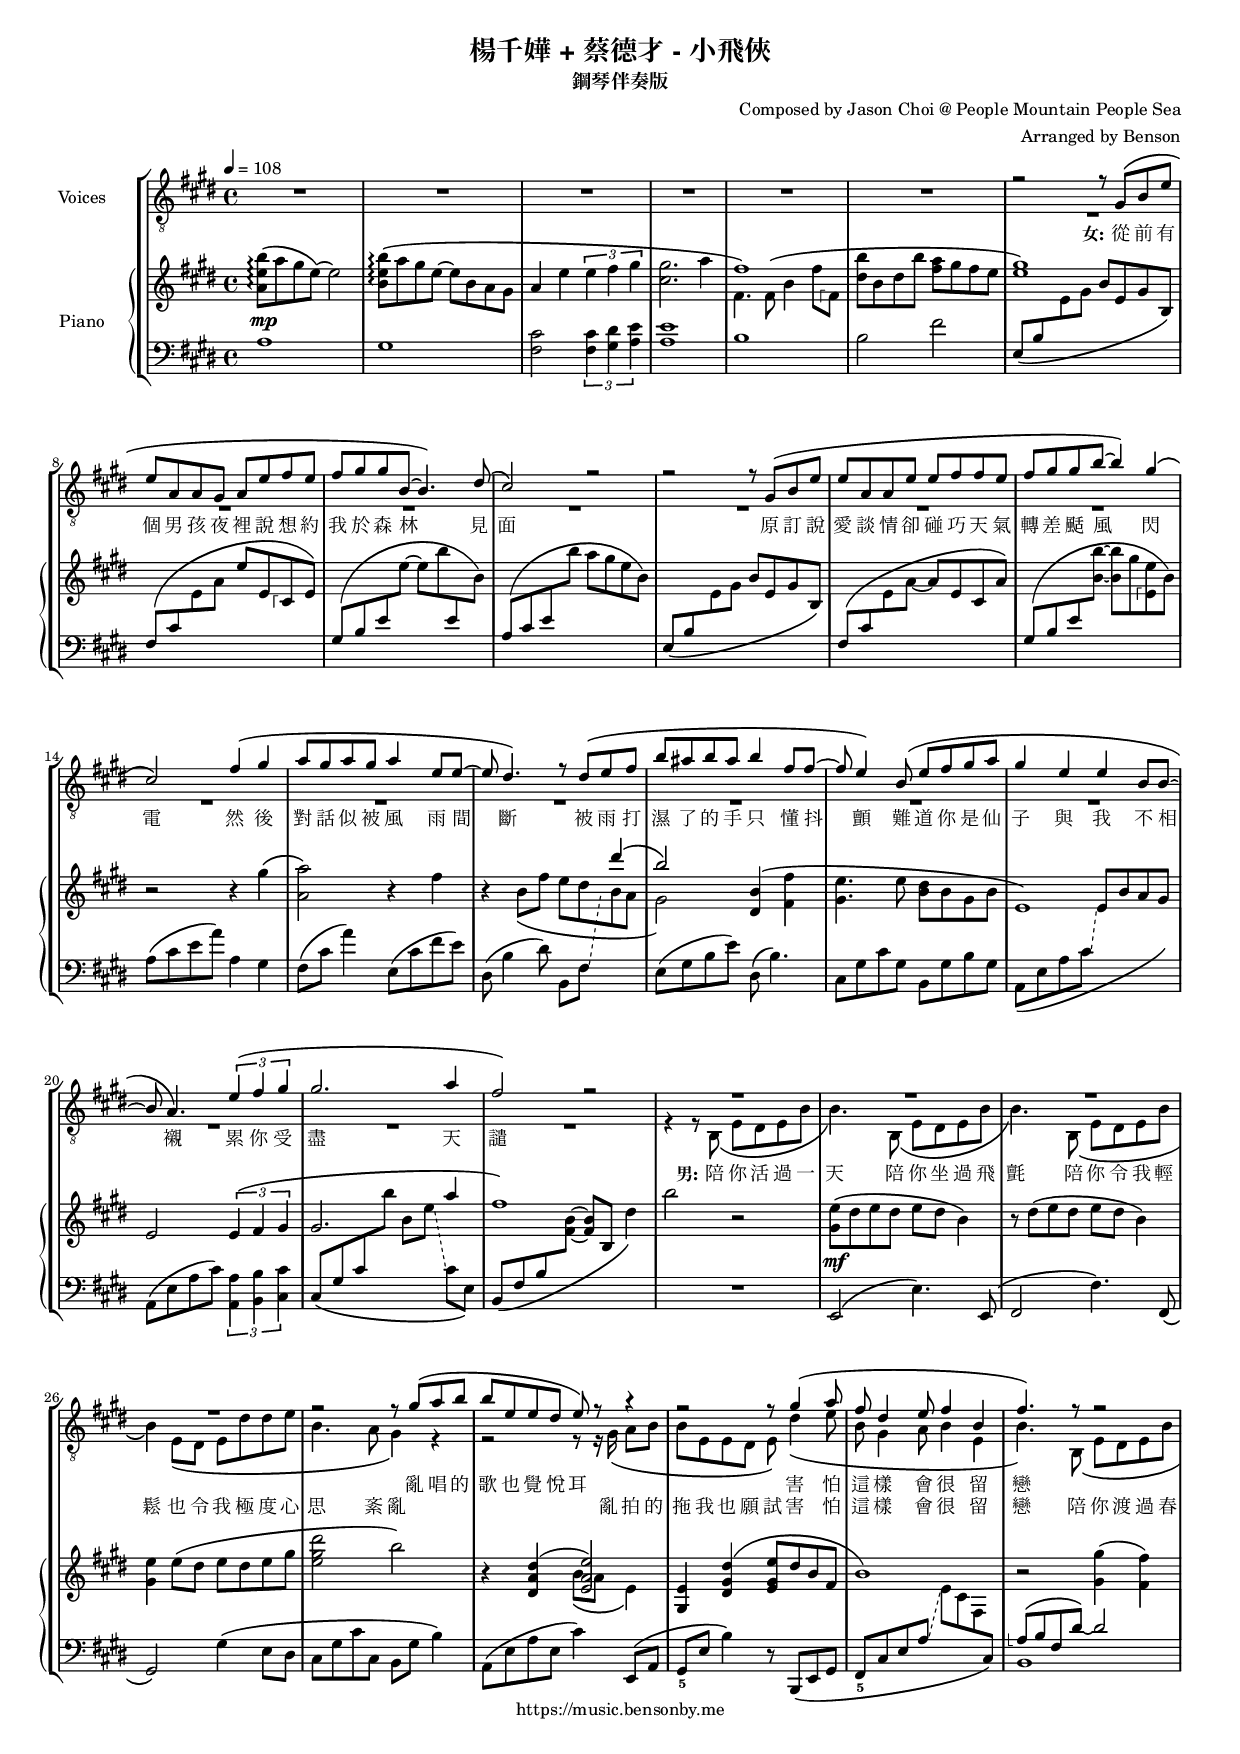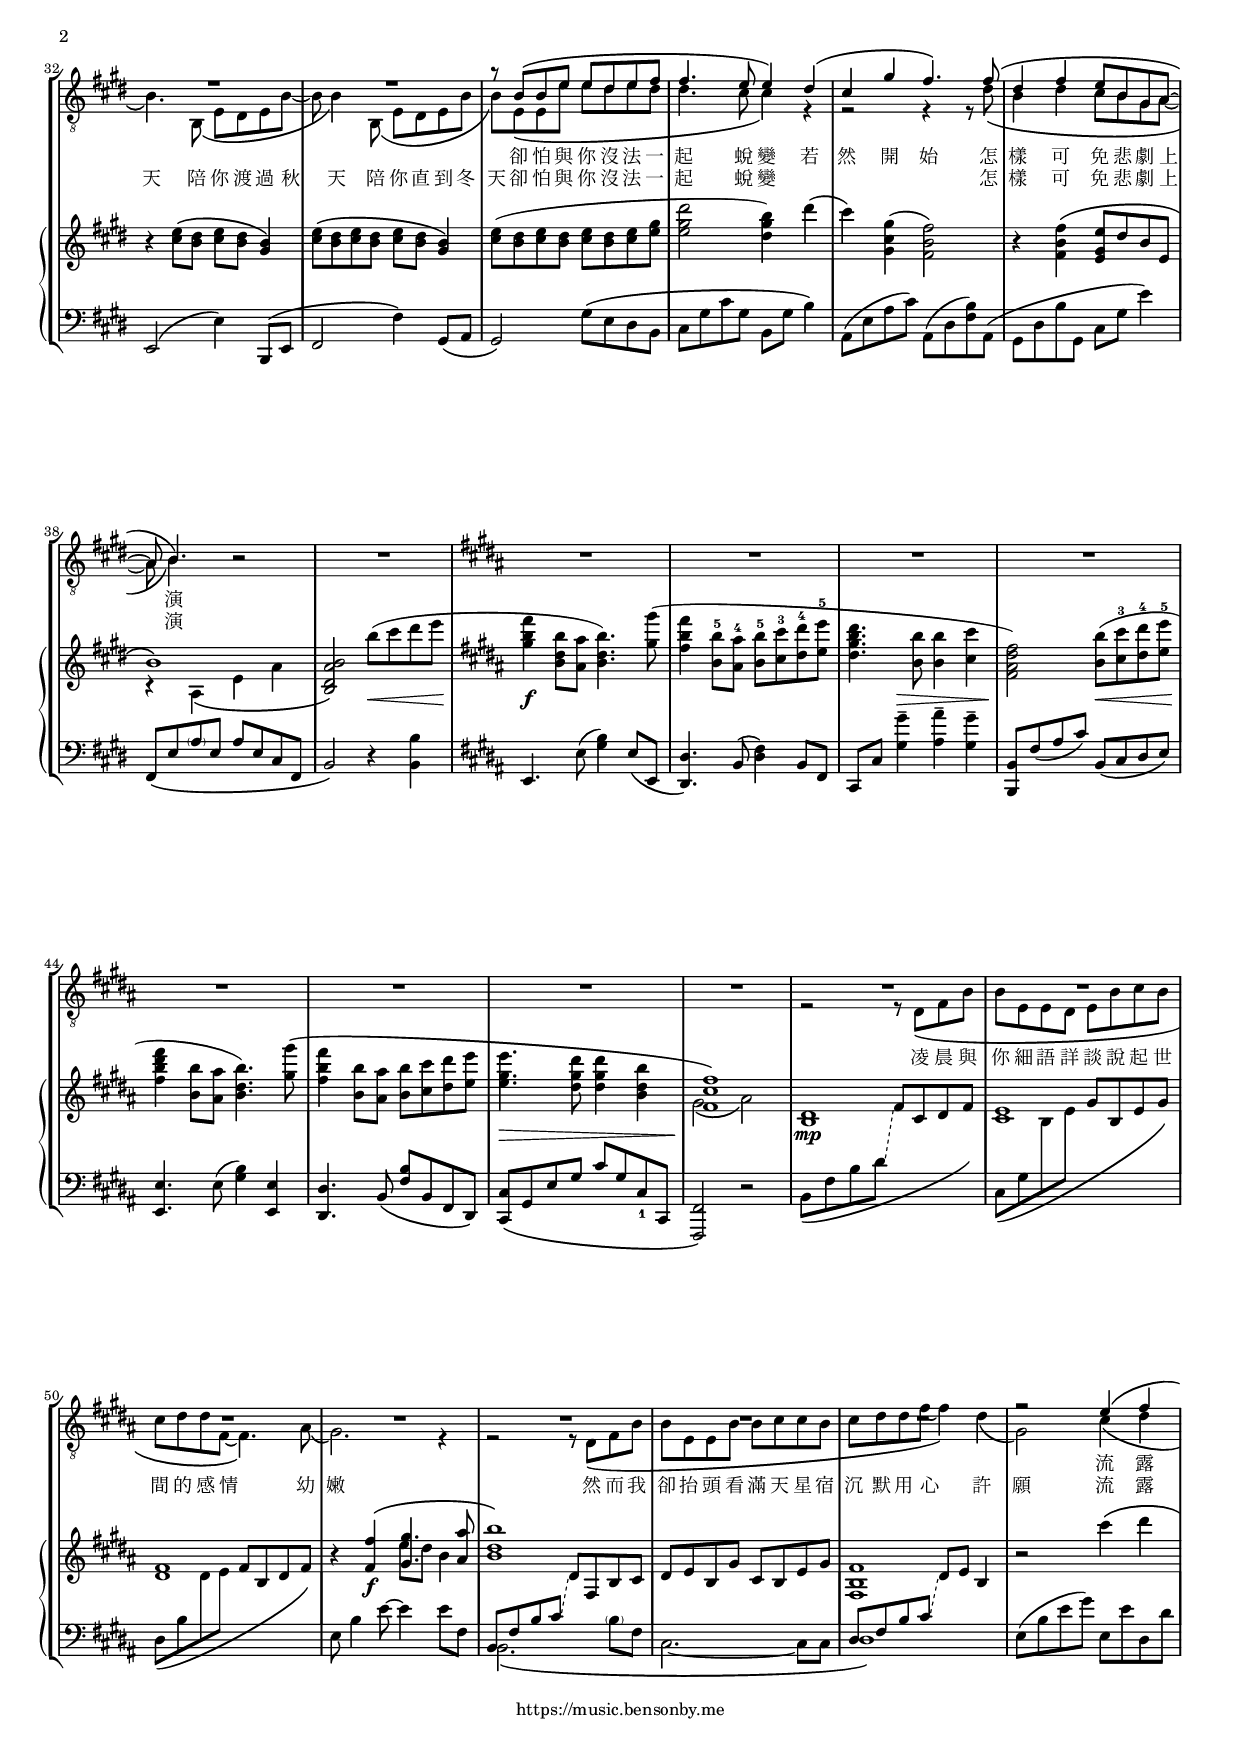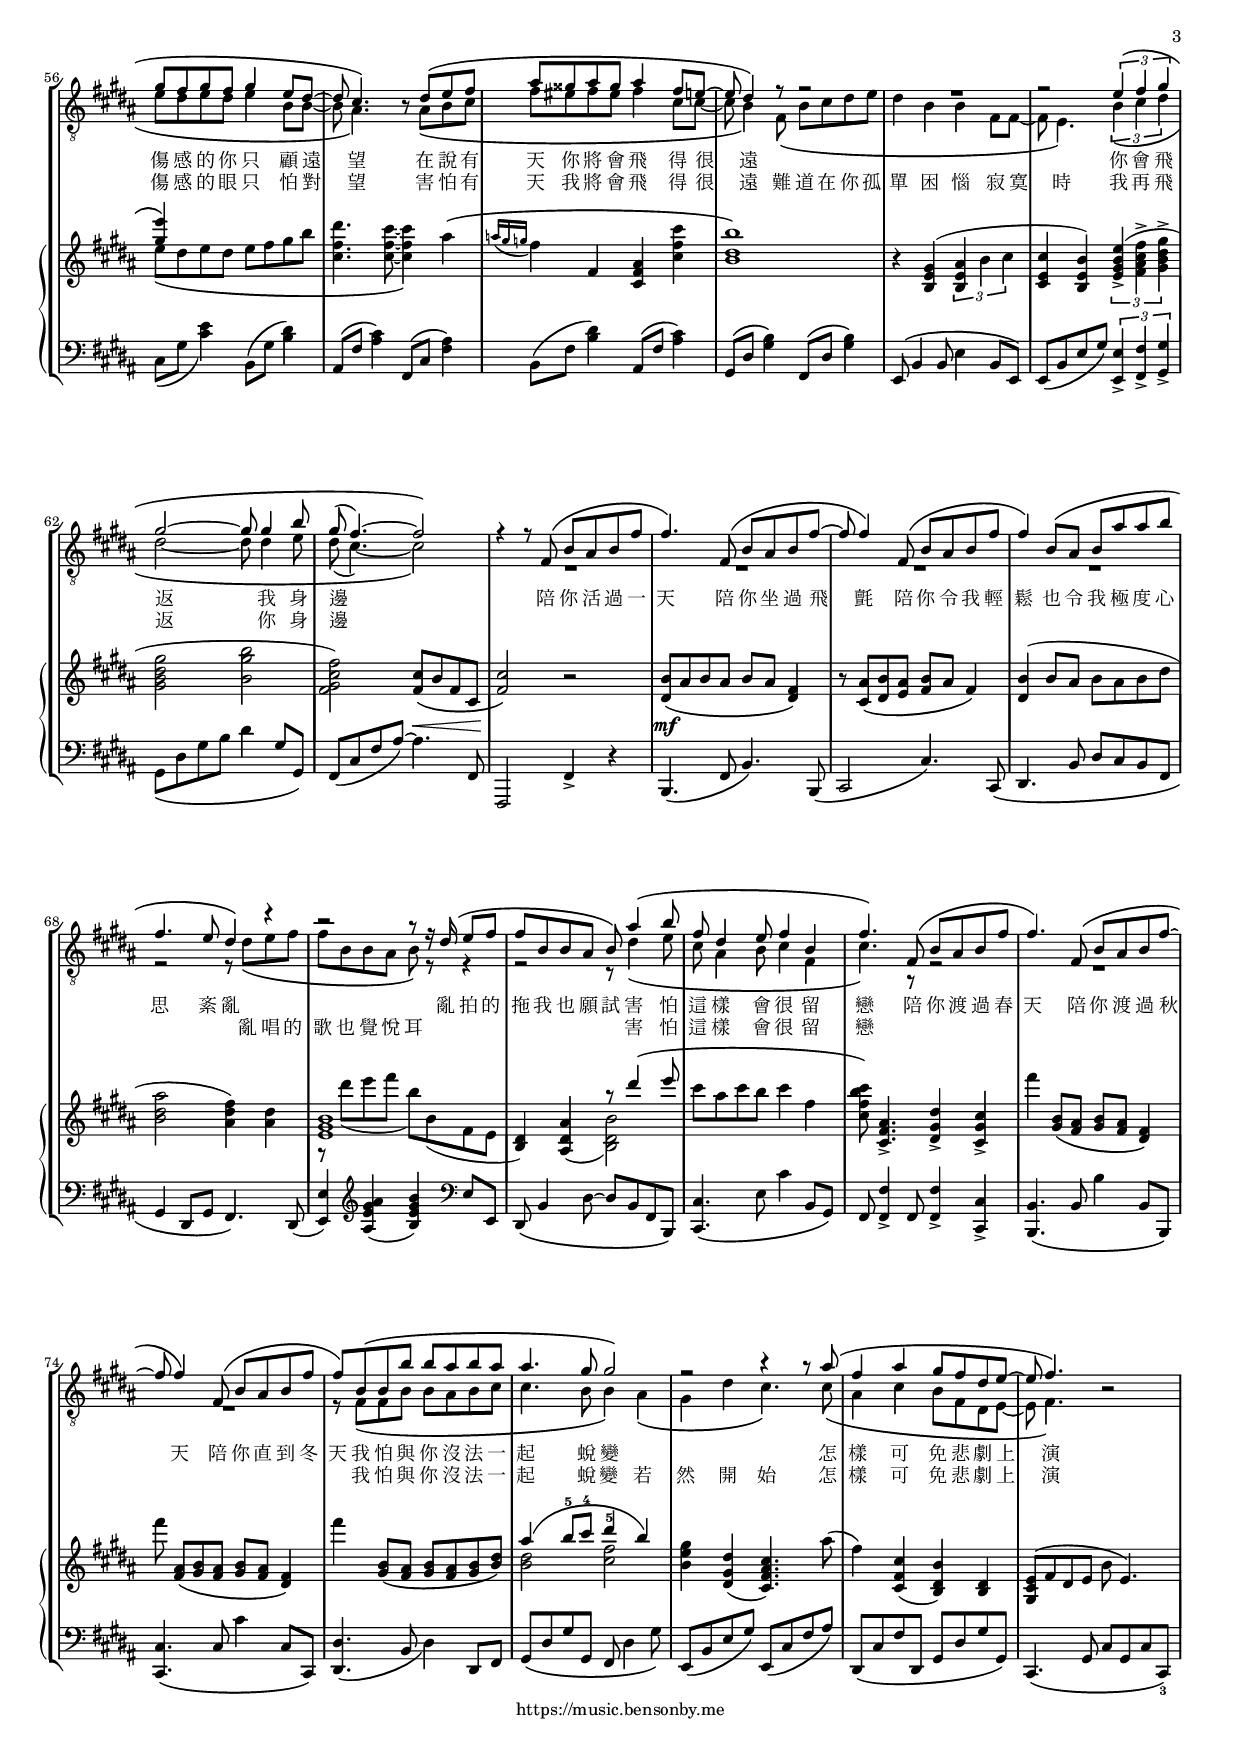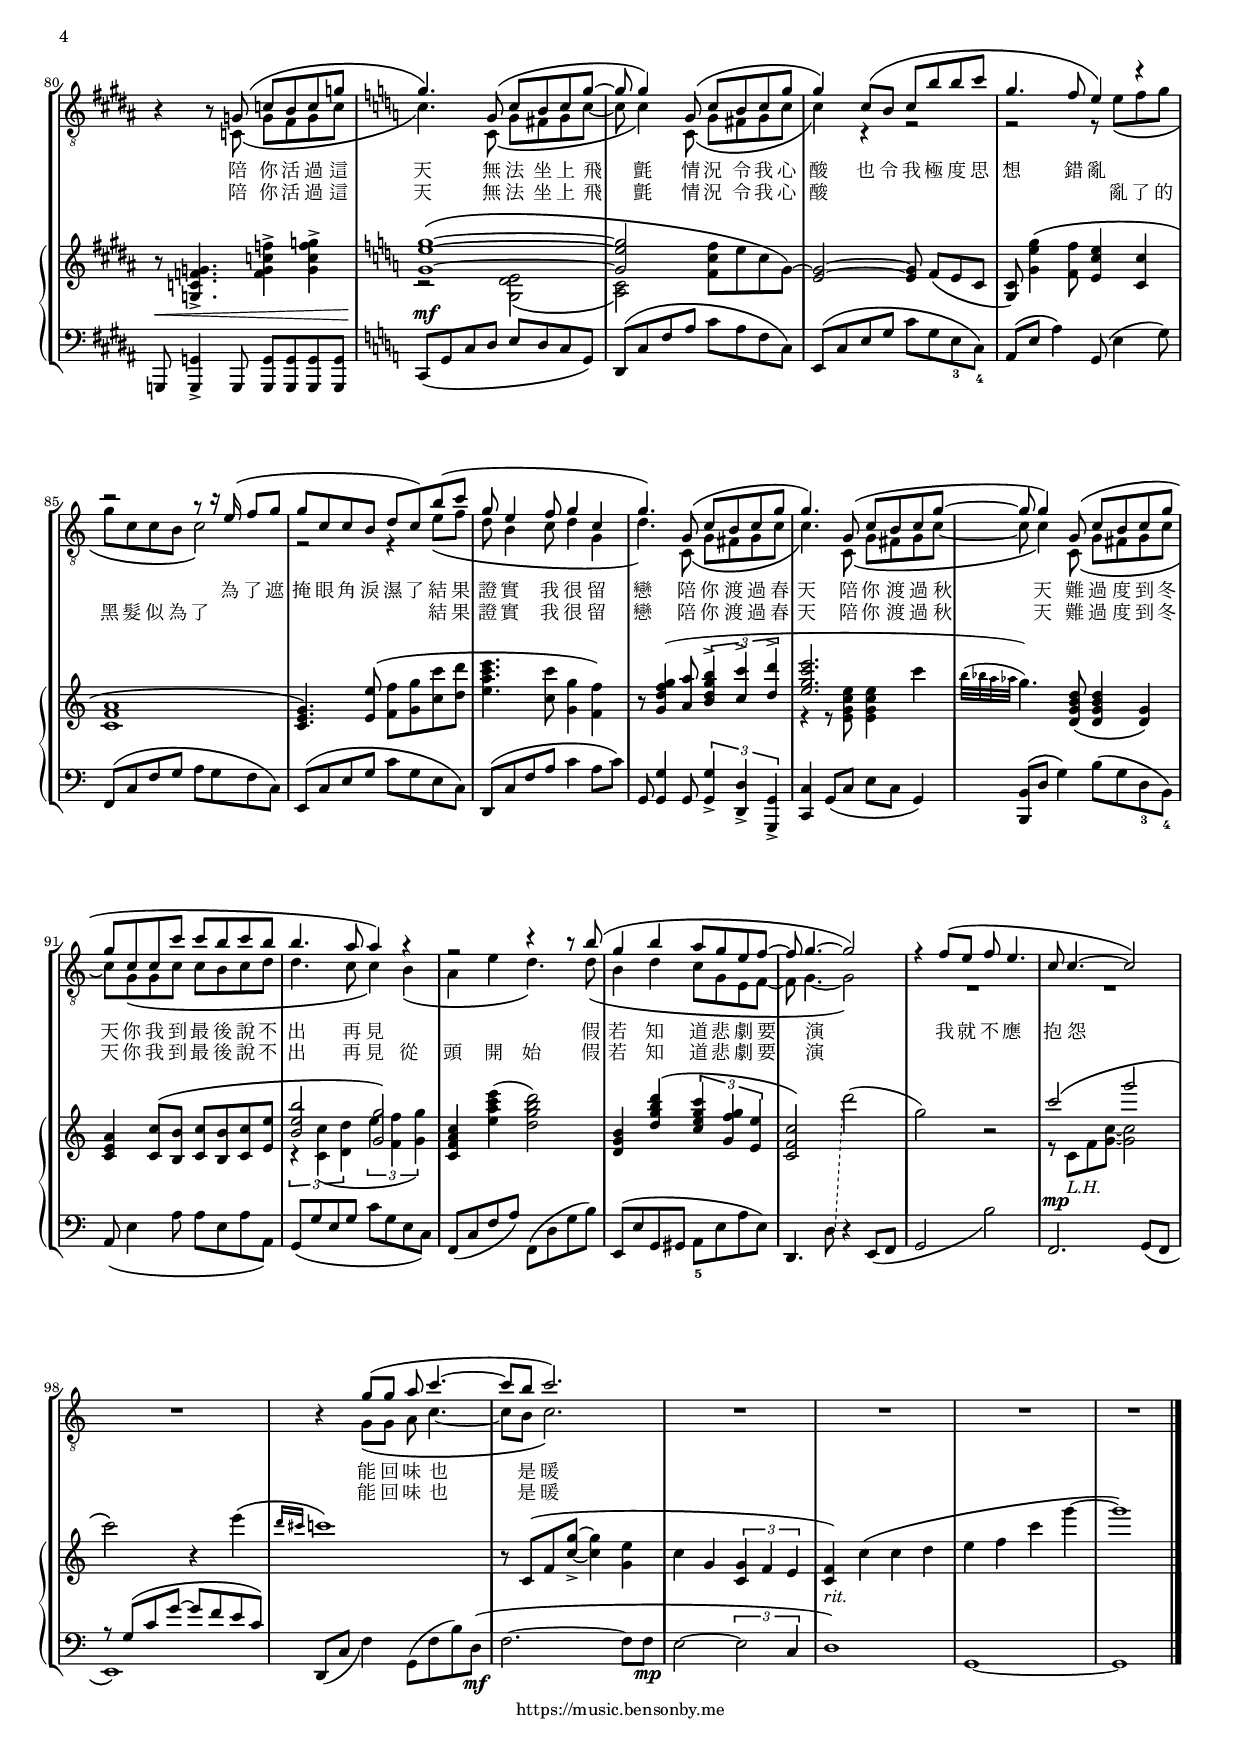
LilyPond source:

\version "2.18.2"
\include "articulate.ly"
%% http://lsr.di.unimi.it/LSR/Item?id=336
%% see also http://code.google.com/p/lilypond/issues/detail?id=1228

%% Usage:
%%   \new Staff \with {
%%     \override RestCollision.positioning-done = #merge-rests-on-positioning
%%   } << \somevoice \\ \othervoice >>
%% or (globally):
%%   \layout {
%%     \context {
%%       \Staff
%%       \override RestCollision.positioning-done = #merge-rests-on-positioning
%%     }
%%   } 
%%
%% Limitations:
%% - only handles two voices
%% - does not handle multi-measure/whole-measure rests

#(define (rest-score r)
  (let ((score 0)
	(yoff (ly:grob-property-data r 'Y-offset))
	(sp (ly:grob-property-data r 'staff-position)))
    (if (number? yoff)
	(set! score (+ score 2))
	(if (eq? yoff 'calculation-in-progress)
	    (set! score (- score 3))))
    (and (number? sp)
	 (<= 0 2 sp)
	 (set! score (+ score 2))
	 (set! score (- score (abs (- 1 sp)))))
    score))

#(define (merge-rests-on-positioning grob)
  (let* ((can-merge #f)
	 (elts (ly:grob-object grob 'elements))
	 (num-elts (and (ly:grob-array? elts)
			(ly:grob-array-length elts)))
	 (two-voice? (= num-elts 2)))
    (if two-voice?
	(let* ((v1-grob (ly:grob-array-ref elts 0))
	       (v2-grob (ly:grob-array-ref elts 1))
	       (v1-rest (ly:grob-object v1-grob 'rest))
	       (v2-rest (ly:grob-object v2-grob 'rest)))
	  (and
	   (ly:grob? v1-rest)
	   (ly:grob? v2-rest)	     	   
	   (let* ((v1-duration-log (ly:grob-property v1-rest 'duration-log))
		  (v2-duration-log (ly:grob-property v2-rest 'duration-log))
		  (v1-dot (ly:grob-object v1-rest 'dot))
		  (v2-dot (ly:grob-object v2-rest 'dot))
		  (v1-dot-count (and (ly:grob? v1-dot)
				     (ly:grob-property v1-dot 'dot-count -1)))
		  (v2-dot-count (and (ly:grob? v2-dot)
				     (ly:grob-property v2-dot 'dot-count -1))))
	     (set! can-merge
		   (and 
		    (number? v1-duration-log)
		    (number? v2-duration-log)
		    (= v1-duration-log v2-duration-log)
		    (eq? v1-dot-count v2-dot-count)))
	     (if can-merge
		 ;; keep the rest that looks best:
		 (let* ((keep-v1? (>= (rest-score v1-rest)
				      (rest-score v2-rest)))
			(rest-to-keep (if keep-v1? v1-rest v2-rest))
			(dot-to-kill (if keep-v1? v2-dot v1-dot)))
		   ;; uncomment if you're curious of which rest was chosen:
		   ;;(ly:grob-set-property! v1-rest 'color green)
		   ;;(ly:grob-set-property! v2-rest 'color blue)
		   (ly:grob-suicide! (if keep-v1? v2-rest v1-rest))
		   (if (ly:grob? dot-to-kill)
		       (ly:grob-suicide! dot-to-kill))
		   (ly:grob-set-property! rest-to-keep 'direction 0)
		   (ly:rest::y-offset-callback rest-to-keep)))))))
    (if can-merge
	#t
	(ly:rest-collision::calc-positioning-done grob))))

#(set-global-staff-size 15)

cr = \change Staff = "right"
cl = \change Staff = "left"
rhMark = \markup { 
  \path #0.1 #'((moveto -1 0)(rlineto 0 -1.5)(rlineto 0.5 0))
}
lhMark = \markup { 
  \path #0.1 #'((moveto 0 1)(rlineto -0.5 0)(rlineto 0 -1.5))
}

upper-intro = \relative c'' {
  <a e' b'>8\arpeggio\( a' gis e~\) e2
  << {
    \stemNeutral
    <b e b'>8\arpeggio\( a' gis e~ e b a gis
    a4 e' \times 2/3 {e fis gis}
    <cis, gis'>2. a'4
    fis1\)
  } \\ {
    s1*3
    fis,4. fis8^\( b4 fis'8
    \set fingeringOrientations = #'(left)
    <fis,\finger \lhMark>
    \stemNeutral
    <b' dis,>8 b, dis b' <a fis> gis fis e
    <e gis>1\)
  } >>
}

upper-verse-one = \relative c''' {
  s1
  s1
  s1
  s1
  s1
  s1
  r2 r4 gis4\(
  <a, a'>2\) r4 fis'4
  r4 << {
    s4 s4 dis'4\( b2\)
  } \\ {
    b,8\( fis' e dis b a gis2\)
  } >>
  <dis b'>4\( <fis fis'>
  <gis e'>4. e'8 <b dis> b gis b
  e,1\)
  e2 \times 2/3 {e4\( fis gis}
  gis2. \stemUp a'4
  \stemNeutral
  fis1\)
  b2 r2
}

upper-chorus-one = \relative c'' {
  <e gis,>8\( dis e dis e dis b4\)
  r8 dis\( e dis e dis b4\)
  <gis e'>4 e'8\( dis e dis e gis
  <e gis dis'>2 b'\)
  r4 << {
    <dis,, a' dis>4( <e a e'>2)
  } \\ {
    s4 b'8\( a e4\)
  } >>
  <gis, e'> <dis' gis dis'>\( <e gis e'>8 dis' b fis
  b1\)
  r2 <gis gis'>4( <fis fis'>)
  r4 <cis' e>8\( <b dis> <cis e> <b dis> <gis b>4\)
  <cis e>8\( <b dis> <cis e> <b dis> <cis e> <b dis> <gis b>4\)
  <cis e>8( <b dis> <cis e> <b dis> <cis e> <b dis> <cis e> <e gis>
  <e gis dis'>2 <dis gis b>4) dis'(
  cis) <gis, cis gis'>( <fis b fis'>2)
  r4 << {
    \stemNeutral
    <fis b fis'>4\( <e gis e'>8 dis' b e,
    \stemUp
    b'1\)
  } \\ {
    s2.
    r4 a,\( e' a
    \stemNeutral
    <b, dis a' b>2\)
  } >>
}

upper-episode = \relative c''' {
  b8( cis dis e \key b \major
  <gis, b fis'>4 <b, dis b'>8 <ais ais'> <b dis b'>4.) <gis' gis'>8(
  <fis b fis'>4 <b, b'^5>8 <ais ais'^4> <b b'^5> <cis cis'^3> <dis dis'^4> <e e'^5>
  <dis gis b dis>4. <b b'>8 <b b'>4 <cis cis'>
  <fis, ais dis fis>2) <b b'>8( <cis cis'^3> <dis dis'^4> <e e'^5>
  <fis b dis fis>4 <b, b'>8 <ais ais'> <b dis b'>4.)
  << {
    \stemNeutral
    <gis' gis'>8\(
    <fis b fis'>4 <b, b'>8 <ais ais'> <b b'> <cis cis'> <dis dis'> <e e'>
    <e gis e'>4. <dis gis dis'>8 <dis gis dis'>4 <b dis b'>
    \stemUp
    <fis cis' fis>1\)
  } \\ {
    s8 s1*2
    gis2\( ais\)
  } >>
}

upper-verse-two = \relative c' {
  <b dis>1
  <cis e>
  <dis fis>
  r4 << {
    <fis fis'>\(\f <gis gis'>4. <ais ais'>8
    <b dis b'>1\)
  } \\ {
    s4 e8 dis b4
  } >>
  s1
  <fis, b fis'>1
  r2 << {
    \stemNeutral
    cis'''4\( dis 
    \stemUp
    <e gis,>4\) s2. s2.
  } \\ {
    s2
    e,8\( dis e dis e fis gis b
    <cis, fis dis'>4. <cis fis cis'>8~ <cis fis cis'>4\)
  } >>
  \tag #'written {
    ais'4\( \acciaccatura {a16 gis g}
  }
  \tag #'midi {
    ais8\( \tuplet 3/2 { a16 gis g}
  }
  fis4 fis, <cis fis ais>4 <cis' fis cis'>
  <b dis b'>1\)
  r4 <b, e gis>( \times 2/3 {<b e ais>4 b' cis}
  <cis, e cis'>4 <b e b'>) \times 2/3 {<e gis b e>4->( <fis ais cis fis>-> <gis b dis gis>->}
  <gis b dis gis>2 <b gis' b>
  <fis gis cis fis>2) <fis cis'>8\( b fis cis
  <fis cis'>2\) r2
}

upper-chorus-two = \relative c'' {
  <b dis,>8\( ais b ais b ais <dis, fis>4\)
  r8 <cis ais'>\( <dis b'> <e ais> <fis b> ais fis4\)
  <dis b'>4( b'8 ais b ais b dis
  <b dis ais'>2 <ais dis fis>4) <ais dis>
  << {<e gis b>1 s4} \\ {r8 dis''( e fis b,) b,( fis e \stemNeutral <b dis>4) } >>
  << {
    s4 r8 dis''4\( e8
    \stemNeutral
    cis8 ais cis b cis4 fis,
    <cis fis b cis>8\)
  } \\ {
    \stemNeutral
    <ais, dis ais'>4(
    \stemDown
    <b dis b'>2)
  } >>
  <cis fis ais>4.-> <dis gis dis'>4-> <cis gis' cis>->
  fis''4 <gis,, b>8\( <fis ais> <gis b> <fis ais> <dis fis>4\)
  fis''8 <fis,, ais>8\([ <gis b> <fis ais>] <gis b> <fis ais> <dis fis>4\)
  fis''4 <gis,, b>8\( <fis ais> <gis b> <fis ais> <gis b> <b dis>\)
  << {ais'4\( b8^5 cis^4 dis4^5 b\)} \\ {<b, dis>2 <cis fis>2} >>
  <b e gis>4 <dis, gis dis'>4( <cis fis ais cis>4.) ais''8(
  fis4) <cis, fis cis'>4( <b dis b'>4) <b dis>
  <gis cis e>8\( fis' dis e b' e,4.\)
}

upper-chorus-three = \relative c' {
  r8 <g c f g>4.-> <f' g c f>4-> <g c f g>-> \key c \major

  << {
    <g e' g>1~\(
    q2
    \stemNeutral
    <f c' f>8 e' c g~\)
    <e g>2~ <e g>8
  } \\ {
    r2 <g, d' e>2\(
    <a c>2\)
  } >>
  f'8\( e c
  <g c>8\) <g' e' g>4\( <f f'>8 <e c' e>4 <c c'>
  <c f a>1
  <c e g>4.\) <e e'>8\( <f f'> <g g'> <c c'> <d d'>
  <e a c e>4. <c c'>8 <g g'>4 <f f'>\)
  r8 << {
    <g d' f g>4( <a a'>8 \tuplet 3/2 2 {<b d g b>4-> <c c'>-> <d d'>->}
    <e g c e>2. \stemNeutral
    \tag #'written { c'4 \acciaccatura { b32 bes a aes }}
    \tag #'midi { c8 b32 bes a aes }
    g4.)
  } \\ {
    s4. s2 r4 r8 <e, g c e> q4
  } >>
  <d g b d>8\( q4 <d g>\)
  <c e a>4
  << {
    \stemNeutral
    <c c'>8\( <b b'> <c c'> <b b'> <c c'> <e e'>
    \stemUp
    <b' e b'>2 <g g'>\)
  } \\ {
    s2.
    \tuplet 3/2 2 {r4 <c, c'>\( <d d'> e' <f, f'> <g g'>\)}
  } >>
  <c, f a c>4 <e' a c e>( <d g b d>2)
  <d, g b>4 << {
    <d' g b d>4\( \tuplet 3/2 2 {<c e g c>4 <g f' g> <e e'>}
    <c f c'>2\)
  } \\ {
    s2.
    \cl
    \stemNeutral
    d,,4.
    \once \override Glissando #'style = #'dashed-line
    d'8\glissando
    \cr
    d'''2^(
    g,2)
  } >>
  r2
}

upper-ending = \relative c''' {
  << {
    c2\( g'2
    \stemNeutral c,2\) 
  } \\ {
    r8 c,,_\markup { \italic "L.H." } f <g c>~ q2
  } >>
  r4 e''\(
  \grace{d16[ cis]} c1\)
  r8 c,,\( f <c' g'>8~-> <c g'>4 <g e'>
  c g \times 2/3 {<c, g'>4 f e}
  \tag #'written {
    <c f>4\) c'\( c d
    e f c' g'~ g1\) 
  }
  \tag #'midi {
    \tempo 4 = 105
    <c,,, f>4\)
    \tempo 4 = 103
    c'\(
    \tempo 4 = 101
    c
    \tempo 4 = 97
    d
    \tempo 4 = 88
    e
    \tempo 4 = 79
    f
    \tempo 4 = 66
    c'
    g'~ g1\) 
  }
  \bar "|."
}

lower-intro = \relative c' {
  a1
  gis
  <fis cis'>2 \times 2/3 {<fis cis'>4 <gis dis'> <a e'>}
  <a e'>1
  b1
  b2 fis'
}

lower-verse-one = \relative c {
  e8_\( b' \cr e gis b e, gis b,\)
  \cl fis\( cis' \cr e a e' e,
  \set fingeringOrientations = #'(left)
  <cis\finger \lhMark> e\)
  \cl gis,\( b e \cr e'~ e b' \cl e,, \cr b'\)
  \cl a,\( cis e \cr b'' a gis e b\)
  \cl e,,_\( b' \cr e gis b e, gis b,\)
  \cl fis\( cis' \cr e a~ a e cis a'\)
  \cl gis,\( b e \cr <b' b'>~ <b b'> gis' <e,\finger \lhMark e'> b'\)
  \cl a,\( cis e a\) a,4 gis
  fis8\( cis' a'4\) e,8\( cis' fis e\)
  dis,\( b'4 dis8\) b, \once \override Glissando #'style = #'dashed-line fis'\glissando
  \hideNotes \cr b'4
  \unHideNotes \cl
  e,,8\( gis b e\) dis,\( b'4.\)
  cis,8 gis' cis gis b, gis' b gis
  a,_\( e' a \once \override Glissando #'style = #'dashed-line cis \glissando \cr e b' a gis\)
  \cl a,,\( e' a cis\) \times 2/3 {<a, a'>4 <b b'> <cis cis'>}
  cis8_\( gis' cis \cr b'' b,[ \once \override Glissando #'style = #'dashed-line e]\glissando \cl cis, e,\)
  b_\( fis' b \cr <fis' b>~ <fis b> b, dis'4\)
  \cl R1
}

lower-chorus-one = \relative c, {
  e2\( e'4.\) e,8\(
  fis2 fis'4.\) fis,8\(
  gis2\) gis'4\( e8 dis
  cis8 gis' cis cis, b gis' b4\)
  a,8\( e' a e cis'4\) e,,8\( a
  gis8_5 e' b'4\) r8 b,,_\( e gis
  fis8_5 cis' e \once \override Glissando #'style = #'dashed-line a \glissando \cr e' cis fis, \cl cis\)
  << {b1} \\ {
    \stemUp
    \set fingeringOrientations = #'(left)
    <a'\finger \rhMark>8^\( b fis dis'~\) dis2
  } >>
  \stemNeutral e,,2\( e'4\) b,8\( e
  fis2 fis'4\) gis,8\( a
  gis2\) gis'8\( e dis b
  cis gis' cis gis b, gis' b4\)
  a,8\( e' a cis\) a,\( dis <fis b>\) a,\(
  gis dis' b' gis, cis gis' e'4\)
  fis,,8\( e' \parenthesize a e a e cis fis,
  b2\)
}
 
lower-episode = \relative c {
  r4 <b b'> \key b \major
  e,4. e'8( <gis b>4) e8\( e,
  <dis dis'>4.\) b'8( <dis fis>4) b8 fis
  cis8 cis' <gis' gis'>4-- <ais ais'>-- <gis gis'>--
  <b,, b'>8 fis''( ais cis) b,\( cis dis e\)
  <e, e'>4. e'8( <gis b>4) <e, e'>4
  <dis dis'>4. b'8\( <fis' b>8 b, fis dis\)
  <cis cis'>8\( gis' e' gis cis gis cis,_1 cis,
  <fis, fis'>2\) r2
}

lower-verse-two = \relative c {
  b8_\( fis' b \once \override Glissando #'style = #'dashed-line dis \glissando \cr fis cis dis fis\)
  \cl \stemDown cis,_\( gis' \cr b e \stemNeutral gis b, e gis\)
  \cl \stemDown dis,_\( b' \cr dis e \stemNeutral fis b, dis fis\)
  \cl e, b'4 e8~ e4 e8 fis,8
  << {
    b,8 fis' b
    \once \override Glissando #'style = #'dashed-line cis\glissando \cr
    dis fis, b cis
    dis e b gis' cis, b e gis
    \cl
    dis,8 fis b
    \once \override Glissando #'style = #'dashed-line cis \glissando \cr
    dis e b4
  } \\ {
    \cl
    b,2.\( \parenthesize b'8 fis
    cis2.~ cis8 cis
    dis1\)
  } >>
  \stemNeutral e8\( b' e gis\) e, e' dis, dis'
  cis,_\( gis' <cis e>4\) b,8\( gis' <b dis>4\)
  ais,8\( fis' <ais cis>4\) fis,8\( cis' <fis ais>4\)
  b,8\( fis' <b dis>4\) ais,8\( fis' <ais cis>4\)
  gis,8\( dis' <gis b>4\) fis,8\( dis' <gis b>4\)
  e,8\( b'4 b8 e4 b8 e,\)
  e\( b' e gis\) \times 2/3 {<e, e'>4-> <fis fis'>-> <gis gis'>->}
  gis8_\( dis' gis b dis4 gis,8 gis,\)
  fis\( cis' fis ais~\) ais4. fis,8
  fis,2 fis'4-> r4
}

lower-chorus-two = \relative c, {
  b4.\( fis'8 b4.\) b,8\(
  cis2 cis'4.\) cis,8\(
  dis4. b'8 dis8 cis b fis
  gis4 dis8 gis fis4.\) dis8(
  <e e'>4) \clef treble  <ais' e' gis ais>( <b e gis b>) \clef bass e,8 e,
  dis_\( b'4 dis8~ dis8 b fis b,\)
  <cis cis'>4._\( e'8 cis'4 b,8 gis\)
  fis <fis fis'>4-> fis8 <fis fis'>4-> <cis cis'>->
  <b b'>4._\( b'8 b'4 b,8 b,\)
  <cis cis'>4._\( cis'8 cis'4 cis,8 cis,\)
  <dis dis'>4._\( b'8 dis4\) dis,8 fis
  gis_\( dis' gis gis, fis8 dis'4 gis8\)
  e,_\( b' e gis\) e,\( cis' fis ais\)
  dis,,_\( cis' fis dis, gis dis' gis gis,\)
  cis,4._\( gis'8 cis gis cis cis,_3\)
}

lower-chorus-three = \relative c, {
  g8 <g g'>4-> g8 <g g'> <g g'> <g g'> <g g'>  \key c \major
  c8\( g' c d e d c g\)
  d\( c' f a c a f c\)
  e,\( c' e g c g e_3 c_4\)
  a\( e' a4\) g,8\( e'4 g8\)
  f,\( c' f g a g f c\)
  e,\( c' e g c g e c\)
  d,\( c' f a c4 a8 c\)
  g,8 <g g'>4 g8 \tuplet 3/2 2 {<g g'>4-> <d d'>-> <g, g'>->}
  <c c'>4 g'8_\( c e c g4\)
  <b, b'>8\( d'8 g4\) b8\( g d_3 b_4\)
  a8_\( e'4 a8 a e a a,\)
  g_\( g' e g c g e c\)
  f,\( c' f a\) f,\( d' g b\)
  e,,\( e' g, gis a_5 e' a e\)
  s2
  r4 e,8_\( f
  g2 b'\)
}

lower-ending = \relative c' {
  << {
    s1
    r8 g^\( c g'~ g f e c\)
  } \\ {
    \stemNeutral
    f,,2. g8\( f \stemDown e1\)
  } >>
  d8_( c' f4) g,8( f' b) d,\mf\(
  f2.~ f8 f\mp
  e2~ \times 2/3 {e2 c4}
  d1\)
  g,~
  g \bar "|."
}

upper = \relative c {
  \clef treble \key e \major \time 4/4 \tempo 4 = 108
  \upper-intro
  \upper-verse-one
  \upper-chorus-one
  \upper-episode
  \upper-verse-two
  \upper-chorus-two
  \upper-chorus-three
  \upper-ending
}

lower = \relative c {
  \clef bass \key e \major \time 4/4
  \lower-intro
  \lower-verse-one
  \lower-chorus-one
  \lower-episode
  \lower-verse-two
  \lower-chorus-two
  \lower-chorus-three
  \lower-ending
}

dynamics = {
  s1\mp s1*22
  s1\mf s1*14
  s2 s2\< s1\!\f s1 s4 s2.\> s2\! s2\< s1\! s1 s1\> s1\!
  s1\mp s1*14 s2 s2\< s1\!
  s1\mf s1*14 s1\<
  s1\!\mf s1*15
  s1\mp s1*4 s1_\markup { \italic "rit." } s1*2
}

melodyf = \relative c' {
  \clef treble \key e \major \time 4/4
  \override Script #'padding = #2

  \override MultiMeasureRest.staff-position = #0
  R1*6
  \revert MultiMeasureRest.staff-position

  r2 r8 gis\( b e e a, a gis a e' fis e fis gis gis b,~ b4.\) dis8\( cis2\) r2
  r2 r8 gis\( b e e a, a e' e fis fis e fis gis gis b~ b4\) gis\( cis,2\)
  fis4\( gis a8 gis a gis a4 e8 e~ e dis4.\)
  r8 dis\( e fis b ais b ais b4 fis8 fis~ fis e4\)
  b8\( e fis gis a gis4 e e b8 b~ b a4.\)
  \times 2/3 {e'4\( fis gis} gis2. a4 fis2\) r2 R1

  R1 R1 R1 r2 r8
  gis\( a b b e, e dis e\) r r4 r2 r8
  gis4\( a8 fis dis4 e8 fis4 b, fis'4.\) r8 r2
  R1 R1 r8 b,\( b e e dis e fis fis4. e8 e4\) dis\( cis gis' fis4.\)
  fis8\( dis4 fis e8 b gis a~ a b4.\) r2
  \override MultiMeasureRest.staff-position = #0
  R1
  \key b \major R1*15
  \revert MultiMeasureRest.staff-position
  r2 e4\( fis gis8 fis gis fis gis4 e8 dis~ dis cis4.\)
  r8 dis\( e fis ais gisis ais gisis ais4 fis8 e~ e dis4\) r8 r2
  R1 r2 \times 2/3 {e4\( fis gis} gis2~ gis8 gis4 b8 gis( fis4.~) fis2\)
  r4 r8 fis,\( b ais b fis' fis4.\) fis,8\( b ais b fis'~ fis fis4\)
  fis,8\( b ais b fis' fis4\) b,8\( ais b ais' ais b fis4. e8 dis4\) r
  r2 r8 r16 dis16\( e8 fis fis b, b ais b\) ais'4\( b8 fis dis4 e8 fis4 b, fis'4.\)
  fis,8\( b ais b fis' fis4.\) fis,8\( b ais b fis'~ fis fis4\)
  fis,8\( b ais b fis' fis\) b,\( b b' b ais b ais ais4. gis8 gis2\)
  r2 r4 r8 ais\( fis4 ais gis8 fis dis e~ e fis4.\) r2
  r4 r8 g,\( c b c g'
  \key c \major g4.\) g,8\( c b c g'~ g g4\)
  g,8\( c b c g' g4\) c,8\( b c b' b c g4. f8 e4\) r4 r2 r8 r16
  e16\( f8 g g c, c b d c\)
  b'\( c g e4 f8 g4 c, g'4.\)
  g,8\( c b c g' g4.\) g,8\( c b c g'~ g g4\)
  g,8\( c b c g' g c, c c' c b c b b4. a8 a4\)
  r4 r2 r4 r8 b\( g4 b a8 g e f~ f g4.~ g2\)
  r4 f8\( e f e4. c8 c4.~ c2\)
  \override MultiMeasureRest.staff-position = #0
  R1 r4
  g'8\( g a c4.~ c8 b c2.\) R1 R1 R1 R1 \bar "|."
}

lyricsf = \lyricmode {
  \set stanza = #"女:"
  從 前 有 個 男 孩 夜 裡 說 想 約 我 於 森 林 見 面
  原 訂 說 愛 談 情 卻 碰 巧 天 氣 轉 差 颳 風 閃 電
  然 後 對 話 似 被 風 雨 間 斷
  被 雨 打 濕 了 的 手 只 懂 抖 顫 難 道 你 是 仙 子
  與 我 不 相 襯 累 你 受 盡 天 譴
  亂 唱 的 歌 也 覺 悅 耳
  害 怕 這 樣 會 很 留 戀
  卻 怕 與 你 沒 法 一 起 蛻 變
  若 然 開 始 怎 樣 可 免 悲 劇 上 演
  流 露 傷 感 的 你 只 顧 遠 望
  在 說 有 天 你 將 會 飛 得 很 遠
  你 會 飛 返 我 身 邊
  陪 你 活 過 一 天 陪 你 坐 過 飛 氈
  陪 你 令 我 輕 鬆 也 令 我 極 度 心 思 紊 亂
  亂 拍 的 拖 我 也 願 試
  害 怕 這 樣 會 很 留 戀
  陪 你 渡 過 春 天 陪 你 渡 過 秋 天
  陪 你 直 到 冬 天
  我 怕 與 你 沒 法 一 起 蛻 變
  怎 樣 可 免 悲 劇 上 演
  陪 你 活 過 這 天 無 法 坐 上 飛 氈
  情 況 令 我 心 酸
  也 令 我 極 度 思 想 錯 亂
  為 了 遮 掩 眼 角 淚 濕 了
  結 果 證 實 我 很 留 戀
  陪 你 渡 過 春 天 陪 你 渡 過 秋 天
  難 過 度 到 冬 天 你 我 到 最 後 說 不 出 再 見
  假 若 知 道 悲 劇 要 演
  我 就 不 應 抱 怨
  能 回 味 也 是 暖
}

melodym = \relative c' {
    \clef "treble_8" \key e \major \time 4/4
    s1*6
    R1*8
    R1*8
    r4 r8 b,\( e dis e b' b4.\) b,8\( e dis e b' b4.\)
    b,8\( e dis e b' b4\) e,8\( dis e dis' dis e b4. a8 gis4\) r4
    r2 r8 r16 gis\( a8 b b e, e dis e\) dis'4\( e8 b gis4 a8 b4 e, b'4.\)
    b,8\( e dis e b' b4.\) b,8\( e dis e b'~ b b4\) b,8\( e dis e b' b\)
    e,\( e e' e dis e dis dis4. cis8 cis4\) r4 
    r2 r4 r8 dis\( b4 dis cis8 b gis a~ a b4.\) r2 s1
    \key b \major s1*8
    r2 r8 dis,8\( fis b b e, e dis e b' cis b cis dis dis fis,8~ fis4.\) ais8\( gis2.\) r4
    r2 r8 dis\( fis b b e, e b' b cis cis b cis dis dis fis~ fis4\) dis\( gis,2\)
    cis4\( dis e8 dis e dis e4 b8 b~ b ais4.\)
    r8 ais\( b cis fis eis fis eis fis4 cis8 cis~ cis b4\)
    fis8\( b cis dis e dis4 b b fis8 fis~ fis e4.\)
    \times 2/3 {b'4\( cis dis} dis2~ dis8 dis4 e8 dis( cis4.~) cis2\)
    R1*4
    r2 r8 dis8\( e fis fis b, b ais b\)
    r8 r4 r2 r8 dis4\( e8 cis ais4 b8 cis4 fis, cis'4.\) r8 r2
    R1 R1 r8 fis,\( fis b b ais b cis cis4. b8 b4\) ais\( gis dis' cis4.\)
    cis8\( ais4 cis b8 fis dis e~ e fis4.\) r2
    r4 r8 c\( g' fis g c
    \key c \major
    c4.\) c,8\( g' fis g c~ c c4\) c,8\( g' fis g c c4\) r4 r2
    r2 r8 e\( f g g c, c b c2\) r2 r4 e8\( f d b4 c8 d4 g, d'4.\)
    c,8\( g' fis g c c4.\) c,8\( g' fis g c~ c c4\)
    c,8\( g' fis g c c\) g\( g c c b c d d4. c8 c4\)
    b\( a e' d4.\) d8\( b4 d c8 g e f~ f g4.~ g2\)
    R1 R1 s1
    r4 g8\( g a c4.~ c8 b c2.\) s1*4 \bar "|."
}

lyricsm = \lyricmode {
  \set stanza = #"男:"
  陪 你 活 過 一 天 陪 你 坐 過 飛 氈
  陪 你 令 我 輕 鬆 也 令 我 極 度 心 思 紊 亂
  \once \override LyricText #'self-alignment-X = #1
  亂 拍 的 拖 我 也 願 試
  害 怕 這 樣 會 很 留 戀
  陪 你 渡 過 春 天 陪 你 渡 過 秋 天
  陪 你 直 到 冬 天 卻 怕 與 你 沒 法 一 起 蛻 變
  怎 樣 可 免 悲 劇 上 演
  凌 晨 與 你 細 語 詳 談 說 起 世 間 的 感 情 幼 嫩
  然 而 我 卻 抬 頭 看 滿 天 星 宿 沉 默 用 心 許 願
  流 露 傷 感 的 眼 只 怕 對 望
  害 怕 有 天 我 將 會 飛 得 很 遠
  難 道 在 你 孤 單 困 惱 寂 寞 時
  我 再 飛 返 你 身 邊
  亂 唱 的 歌 也 覺 悅 耳
  害 怕 這 樣 會 很 留 戀
  我 怕 與 你 沒 法 一 起 蛻 變
  若 然 開 始 怎 樣 可 免 悲 劇 上 演
  陪 你 活 過 這 天 無 法 坐 上 飛 氈
  情 況 令 我 心 酸
  亂 了 的 黑 髮 似 為 了
  結 果 證 實 我 很 留 戀
  陪 你 渡 過 春 天 陪 你 渡 過 秋 天
  難 過 度 到 冬 天 你 我 到 最 後 說 不 出 再 見
  從 頭 開 始 假 若 知 道 悲 劇 要 演
  能 回 味 也 是 暖
}

\paper {
  oddFooterMarkup = \markup { \fill-line { "https://music.bensonby.me" }}
  evenFooterMarkup = \markup { \fill-line { "https://music.bensonby.me" }}
}

\header {
  title = "楊千嬅 + 蔡德才 - 小飛俠"
  subtitle = "鋼琴伴奏版"
  arranger = "Arranged by Benson"
  composer = "Composed by Jason Choi @ People Mountain People Sea"
}

\book {
\score {
  \new StaffGroup <<
    \new Staff \with {
      % use built in feature when on version 2.19
      % \consists "Merge_rests_engraver"
      \override RestCollision.positioning-done = #merge-rests-on-positioning
    } <<
      \set Staff.instrumentName = #"Voices"
      \set Staff.midiInstrument = #"oboe"
      \new Voice = "Female" { \voiceOne \melodyf }
      \new Voice = "Male" { \voiceTwo \melodym }
    >>
    \context Lyrics = soprano { s1}
    \context Lyrics = tenor {s1}
    \context Lyrics = soprano \lyricsto Female \lyricsf
    \context Lyrics = tenor \lyricsto Male \lyricsm
    \new PianoStaff <<
      \set PianoStaff.instrumentName = #"Piano"
      \new Staff = "right" {
        \keepWithTag #'written \upper
      }
      \new Dynamics = "Dynamics_pf" \dynamics
      \new Staff = "left" {
        \keepWithTag #'written \lower
      }
    >>
  >>
  \layout {
  }
}
\score {
  \new StaffGroup <<
    \new Staff {
      \set Staff.midiInstrument = "oboe"
      \articulate << \transpose c c' { \melodyf } >>
    }
    \new Staff {
      \set Staff.midiInstrument = "recorder"
      \articulate << \transpose c c' { \melodym } >>
    }
    \new PianoStaff <<
      \set PianoStaff.instrumentName = #"Piano  "
      \new Staff = "right" {
        \articulate << \keepWithTag #'midi \upper >>
      }
      \new Dynamics = "Dynamics_pf" \dynamics
      \new Staff = "left" {
        \articulate << \keepWithTag #'midi \lower >>
      }
    >>
  >>
  \midi {
  }
}
}
